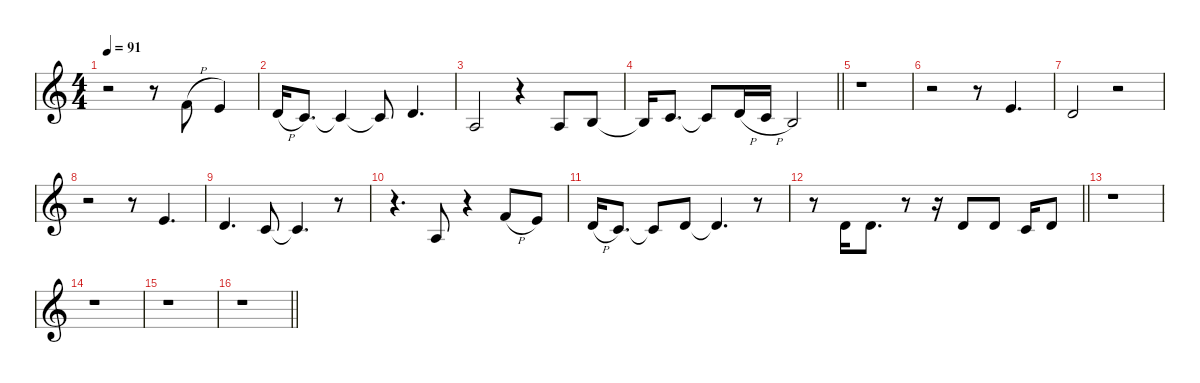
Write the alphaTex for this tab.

\defaultSystemsLayout 4
\hideDynamics
\bracketExtendMode nobrackets
\singleTrackTrackNamePolicy hidden
\multiTrackTrackNamePolicy hidden
\otherSystemsTrackNameOrientation horizontal
\track ("Vocals" "clar.") {instrument clarinet}
\staff {score}
\tuning (E4 B3 G3 D3 A2 D2)
\ts (4 4)
\tempo 91
\clef g2
\ks c
r.2{dy ff beam Down} r.8{beam Down} 6.2{h}.8{dy f beam Up} 5.2.4{dy ff beam Up} |
7.3{h}.16{dy f beam Up} 5.3.8{d dy ff beam Up} 5.3{t}.4{dy f beam Up} 5.3{t}.8{beam Up} 7.3.4{d beam Up} |
7.4.2{beam Up} r.4{beam Up} 7.4.8{beam Up} 4.3.8{beam Up} |
\barLineRight lightlight
4.3{t}.16{beam Up} 5.3.8{d beam Up} 5.3{t}.8{beam Up} 7.3{h}.16{dy ff beam Up} 5.3{h}.16{beam Up} 4.3.2{beam Up} |
\section ("" "")
r.1{beam Down} |
r.2{beam Down} r.8{beam Down} 5.2.4{d beam Up} |
7.3.2{beam Up} r.2{beam Up} |
r.2{beam Down} r.8{beam Down} 5.2.4{d beam Up} |
7.3.4{d beam Up} 5.3.8{beam Up} 5.3{t}.4{d beam Up} r.8{beam Up} |
r.4{d beam Down} 7.4.8{beam Up} r.4{beam Up} 6.2{h}.8{beam Up} 5.2.8{dy fff beam Up} |
7.3{h}.16{dy ff beam Up} 5.3.8{d dy fff beam Up} 5.3{t}.8{dy ff beam Up} 7.3.8{dy fff beam Up} 7.3{t}.4{d dy ff beam Up} r.8{beam Up} |
\barLineRight lightlight
r.8{beam Down} 7.3.16{beam Up} 7.3.8{d beam Up} r.8{beam Up} r.16{beam Up} 7.3.8{beam Up} 7.3.8{beam Up} 5.3.16{beam Up} 7.3.8{beam Up} |
\section ("" "")
r.1{beam Down} |
r.1{beam Down} |
r.1{beam Down} |
\barLineRight lightlight
r.1{beam Down}
